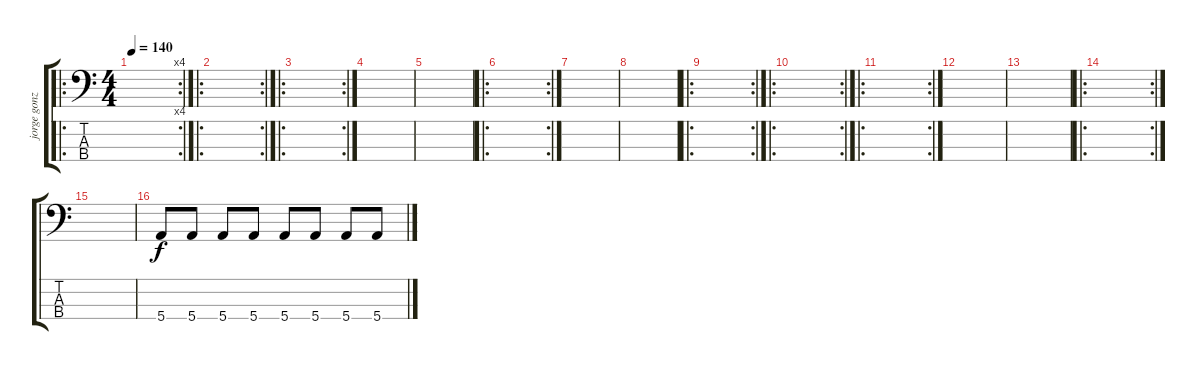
\track ("jorge gonzalez" "jorge gonz") {instrument electricbasspick}
\staff {score tabs}
\tuning (G2 D2 A1 E1) {hide}
\ro
\rc 4
\ts (4 4)
\tempo 140
\clef f4
\ks c
|
\ro
\rc 2
|
\ro
\rc 2
|
|
|
\ro
\rc 2
|
|
|
\ro
\rc 2
|
\ro
\rc 2
|
\ro
\rc 2
|
|
|
\ro
\rc 2
|
|
5.4.8 5.4.8 5.4.8 5.4.8 5.4.8 5.4.8 5.4.8 5.4.8
